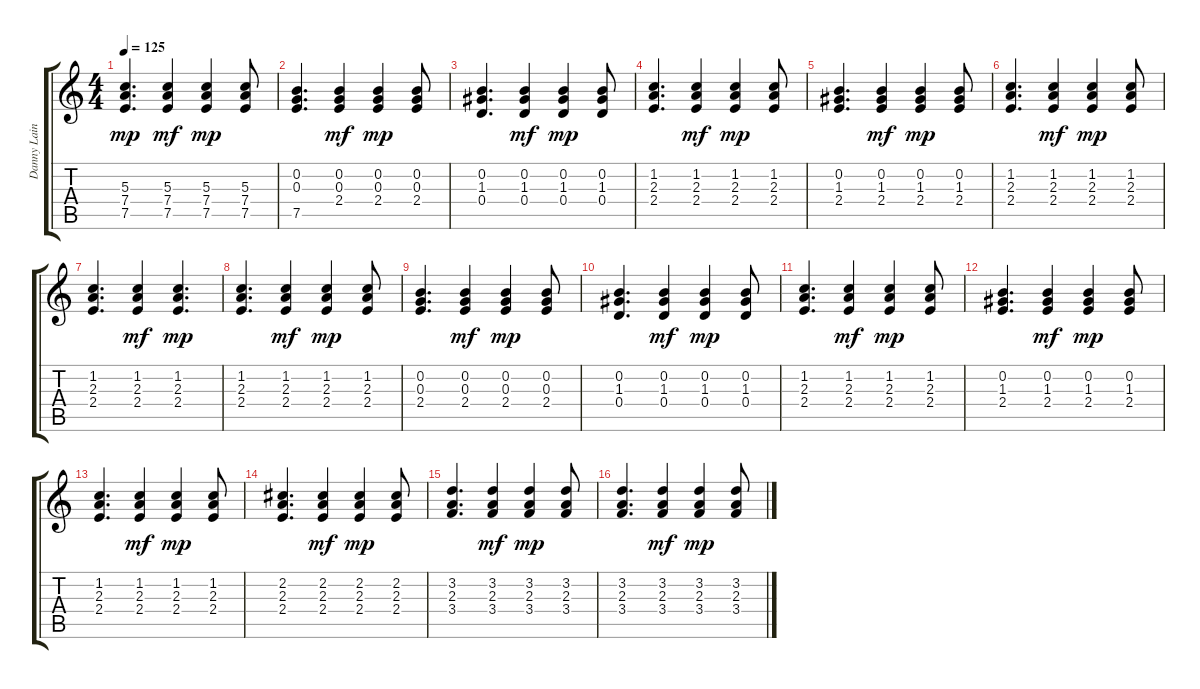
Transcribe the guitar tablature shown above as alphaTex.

\track ("Danny Laine" "Danny Lain") {instrument acousticguitarsteel}
\staff {score tabs}
\tuning (E4 B3 G3 D3 A2 E2) {hide}
\ts (4 4)
\tempo 125
\clef g2
\ks c
(5.3 7.4 7.5).4{d dy mp} (5.3 7.4 7.5).4{dy mf} (5.3 7.4 7.5).4{dy mp} (5.3 7.4 7.5).8 |
(0.2 0.3 7.5).4{d} (0.2 0.3 2.4).4{dy mf} (0.2 0.3 2.4).4{dy mp} (0.2 0.3 2.4).8 |
(0.2 1.3 0.4).4{d} (0.2 1.3 0.4).4{dy mf} (0.2 1.3 0.4).4{dy mp} (0.2 1.3 0.4).8 |
(1.2 2.3 2.4).4{d} (1.2 2.3 2.4).4{dy mf} (1.2 2.3 2.4).4{dy mp} (1.2 2.3 2.4).8 |
(0.2 1.3 2.4).4{d} (0.2 1.3 2.4).4{dy mf} (0.2 1.3 2.4).4{dy mp} (0.2 1.3 2.4).8 |
(1.2 2.3 2.4).4{d} (1.2 2.3 2.4).4{dy mf} (1.2 2.3 2.4).4{dy mp} (1.2 2.3 2.4).8 |
(1.2 2.3 2.4).4{d} (1.2 2.3 2.4).4{dy mf} (1.2 2.3 2.4).4{d dy mp} |
(1.2 2.3 2.4).4{d} (1.2 2.3 2.4).4{dy mf} (1.2 2.3 2.4).4{dy mp} (1.2 2.3 2.4).8 |
(0.2 0.3 2.4).4{d} (0.2 0.3 2.4).4{dy mf} (0.2 0.3 2.4).4{dy mp} (0.2 0.3 2.4).8 |
(0.2 1.3 0.4).4{d} (0.2 1.3 0.4).4{dy mf} (0.2 1.3 0.4).4{dy mp} (0.2 1.3 0.4).8 |
(1.2 2.3 2.4).4{d} (1.2 2.3 2.4).4{dy mf} (1.2 2.3 2.4).4{dy mp} (1.2 2.3 2.4).8 |
(0.2 1.3 2.4).4{d} (0.2 1.3 2.4).4{dy mf} (0.2 1.3 2.4).4{dy mp} (0.2 1.3 2.4).8 |
(1.2 2.3 2.4).4{d} (1.2 2.3 2.4).4{dy mf} (1.2 2.3 2.4).4{dy mp} (1.2 2.3 2.4).8 |
(2.2 2.3 2.4).4{d} (2.2 2.3 2.4).4{dy mf} (2.2 2.3 2.4).4{dy mp} (2.2 2.3 2.4).8 |
(3.2 2.3 3.4).4{d} (3.2 2.3 3.4).4{dy mf} (3.2 2.3 3.4).4{dy mp} (3.2 2.3 3.4).8 |
(3.2 2.3 3.4).4{d} (3.2 2.3 3.4).4{dy mf} (3.2 2.3 3.4).4{dy mp} (3.2 2.3 3.4).8
